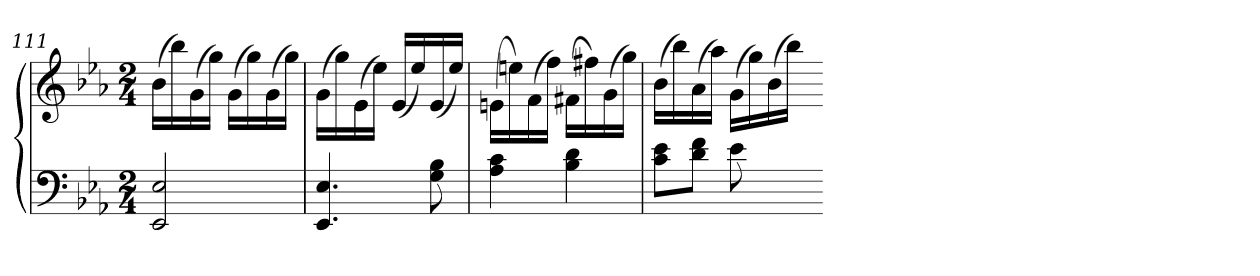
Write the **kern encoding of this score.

**kern	**kern
*part1	*part1
*staff2	*staff1
*clefF4	*clefG2
*k[b-e-a-]	*k[b-e-a-]
*E-:	*E-:
*M2/4	*M2/4
=111	=111
2EE- 2E-	(16b-LL
.	16bb-)
.	(16g
.	16ggJJ)
.	(16gLL
.	16gg)
.	(16g
.	16ggJJ)
=112	=112
4.EE- 4.E-	(16gLL
.	16gg)
.	(16e-
.	16ee-JJ)
.	(16e-LL
.	16ee-)
8G 8B-	(16e-
.	16ee-JJ)
=113	=113
4A- 4c	(16enLL
.	16een)
.	(16f
.	16ffJJ)
4B- 4d	(16f#XLL
.	16ff#X)
.	(16g
.	16ggJJ)
=114	=114
8c 8e-L	(16b-LL
.	16bb-)
8d 8fJ	(16a-
.	16aa-JJ)
8e-	(16gLL
.	16gg)
16ryy	(16b-
8ryy	16bb-JJ)
.	16ryy
=-	=-
*-	*-
